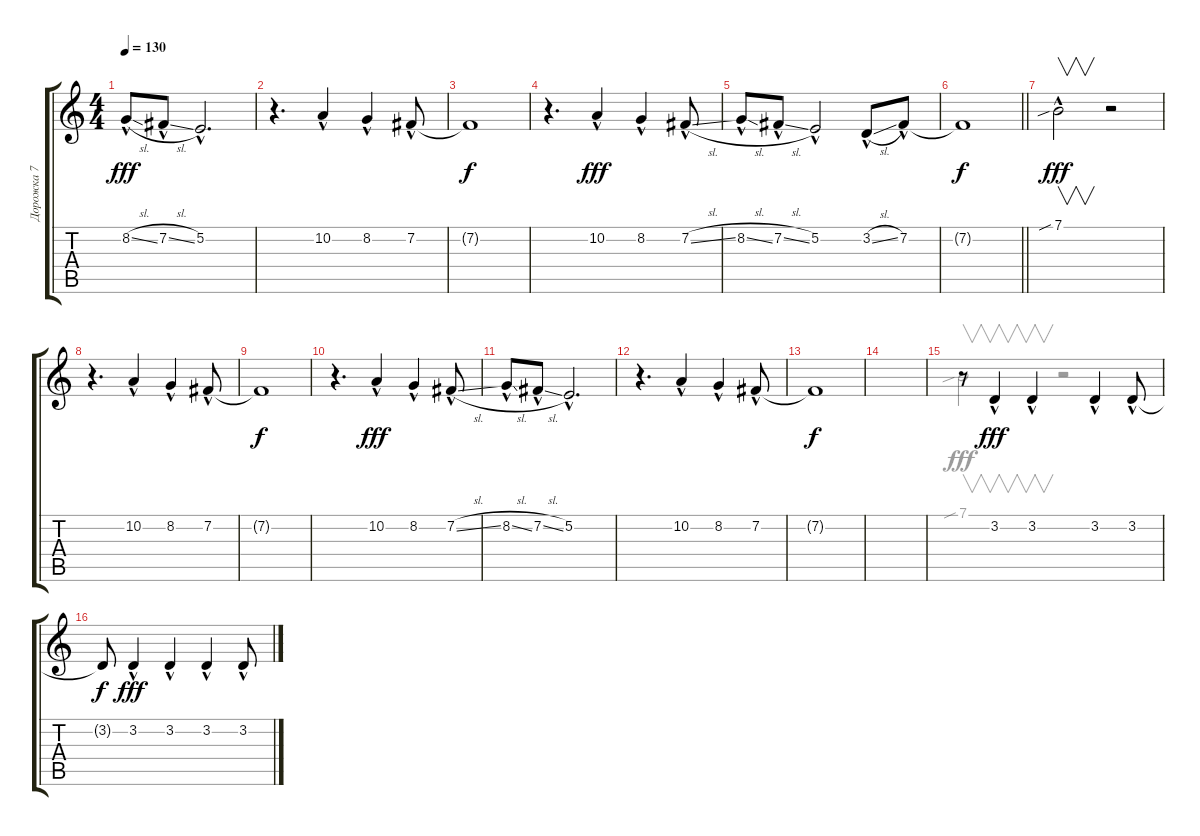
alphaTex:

\track ("Дорожка 7" "Дорожка 7") {instrument lead8bassandlead}
\staff {score tabs}
\tuning (E4 B3 G3 D3 A2 E2) {hide}
\voice
\ts (4 4)
\tempo 130
\clef g2
\ks c
8.2{sl hac}.8{dy fff} 7.2{sl hac}.8 5.2{hac}.2{d} |
r.4{d} 10.2{hac}.4 8.2{hac}.4 7.2{hac}.8 |
7.2{t}.1{dy f} |
r.4{d} 10.2{hac}.4{dy fff} 8.2{hac}.4 7.2{sl hac}.8 |
8.2{sl hac}.8 7.2{sl hac}.8 5.2{hac}.2 3.2{sl hac}.8 7.2{hac}.8 |
\barLineRight lightlight
7.2{t}.1{dy f} |
7.1{sib hac}.2{v dy fff} r.2 |
r.4{d} 10.2{hac}.4 8.2{hac}.4 7.2{hac}.8 |
7.2{t}.1{dy f} |
r.4{d} 10.2{hac}.4{dy fff} 8.2{hac}.4 7.2{sl hac}.8 |
8.2{sl hac}.8 7.2{sl hac}.8 5.2{hac}.2{d} |
r.4{d} 10.2{hac}.4 8.2{hac}.4 7.2{hac}.8 |
7.2{t}.1{dy f} |
|
r.8 3.2{hac}.4{dy fff} 3.2{hac}.4 3.2{hac}.4 3.2{hac}.8 |
3.2{t}.8{dy f} 3.2{hac}.4{dy fff} 3.2{hac}.4 3.2{hac}.4 3.2{hac}.8
\voice
\clef g2
\ottava regular
\simile none
\ks c
|
|
|
|
|
\barLineRight lightlight
|
|
|
|
|
|
|
|
|
7.1{sib}.2{v} r.2 |
